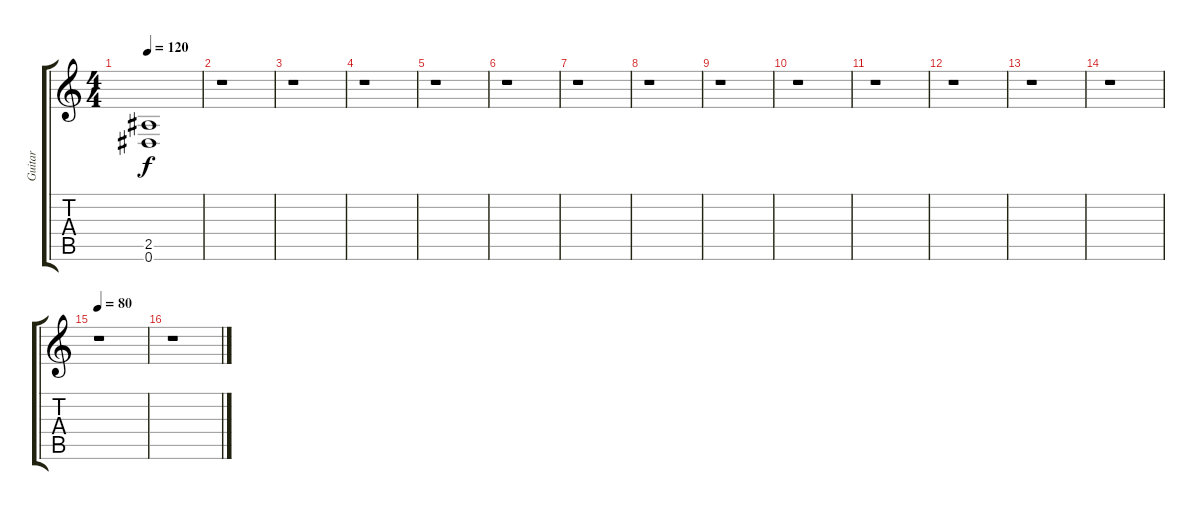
\track ("Guitar" "Guitar") {instrument distortionguitar}
\staff {score tabs}
\tuning (Eb4 Bb3 Gb3 Db3 Ab2 Eb2) {hide}
\ts (4 4)
\tempo 120
\clef g2
\ks c
(2.5{t} 0.6{t}).1{dy f} |
r.1 |
r.1 |
r.1 |
r.1 |
r.1 |
r.1 |
r.1 |
r.1 |
r.1 |
r.1 |
r.1 |
r.1 |
r.1 |
\tempo 80
r.1 |
r.1
